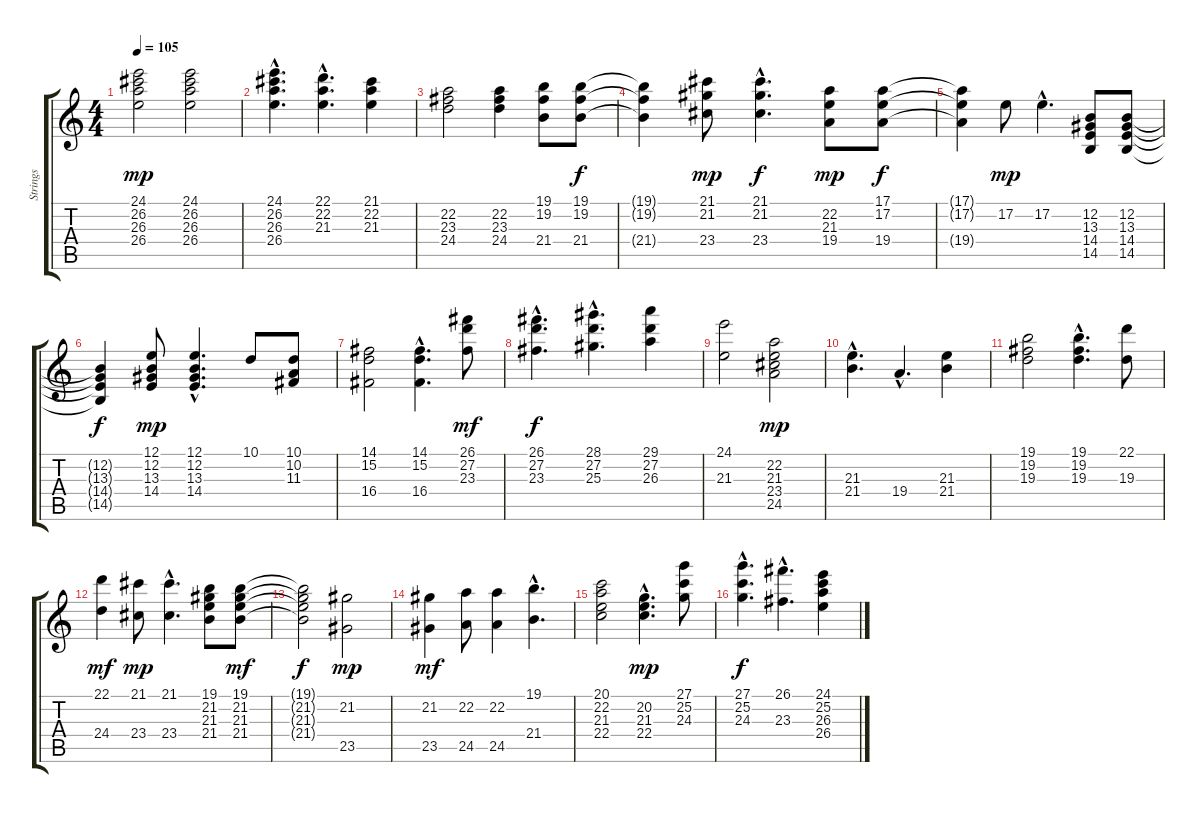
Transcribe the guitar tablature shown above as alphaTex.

\track ("Strings" "Strings") {instrument synthstrings1}
\staff {score tabs}
\tuning (E4 B3 G3 D3 A2 E2) {hide}
\ts (4 4)
\tempo 105
\clef g2
\ks c
(24.1 26.2 26.3 26.4).2{dy mp} (24.1 26.2 26.3 26.4).2 |
(24.1{hac} 26.2{hac} 26.3{hac} 26.4{hac}).4{d} (22.1{hac} 22.2{hac} 21.3{hac}).4{d} (21.1 22.2 21.3).4 |
(22.2 23.3 24.4).2 (22.2 23.3 24.4).4 (19.1 19.2 21.4).8 (19.1 19.2 21.4).8{dy f} |
(19.1{t} 19.2{t} 21.4{t}).4 (21.1 21.2 23.4).8{dy mp} (21.1{hac} 21.2{hac} 23.4{hac}).4{d dy f} (22.2 21.3 19.4).8{dy mp} (17.1 17.2 19.4).8{dy f} |
(17.1{t} 17.2{t} 19.4{t}).4 17.2.8{dy mp} 17.2{hac}.4{d} (12.2 13.3 14.4 14.5).8 (12.2 13.3 14.4 14.5).8 |
(12.2{t} 13.3{t} 14.4{t} 14.5{t}).4{dy f} (12.1 12.2 13.3 14.4).8{dy mp} (12.1{hac} 12.2{hac} 13.3{hac} 14.4{hac}).4{d} 10.1.8 (10.1 10.2 11.3).8 |
(14.1 15.2 16.4).2 (14.1{hac} 15.2{hac} 16.4{hac}).4{d} (26.1 27.2 23.3).8{dy mf} |
(26.1{hac} 27.2{hac} 23.3{hac}).4{d dy f} (28.1{hac} 27.2{hac} 25.3{hac}).4{d} (29.1 27.2 26.3).4 |
(24.1 21.3).2 (22.2 21.3 23.4 24.5).2{dy mp} |
(21.3{hac} 21.4{hac}).4{d} 19.4{hac}.4{d} (21.3 21.4).4 |
(19.1 19.2 19.3).2 (19.1{hac} 19.2{hac} 19.3{hac}).4{d} (22.1 19.3).8 |
(22.1 24.4).4{dy mf} (21.1 23.4).8{dy mp} (21.1{hac} 23.4{hac}).4{d} (19.1 21.2 21.3 21.4).8 (19.1 21.2 21.3 21.4).8{dy mf} |
(19.1{t} 21.2{t} 21.3{t} 21.4{t}).2{dy f} (21.2 23.5).2{dy mp} |
(21.2 23.5).4{dy mf} (22.2 24.5).8 (22.2 24.5).4 (19.1{hac} 21.4{hac}).4{d} |
(20.1 22.2 21.3 22.4).2 (20.2{hac} 21.3{hac} 22.4{hac}).4{d dy mp} (27.1 25.2 24.3).8 |
(27.1{hac} 25.2{hac} 24.3{hac}).4{d dy f} (26.1{hac} 23.3{hac}).4{d} (24.1 25.2 26.3 26.4).4
